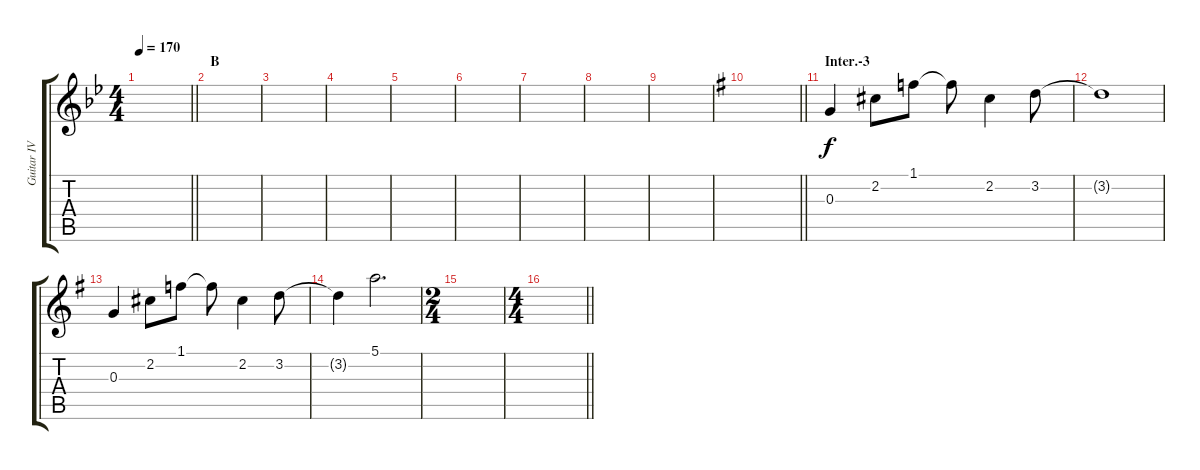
\track ("Guitar IV (Yamanaka Sawako/\"Catherine\")" "Guitar IV ") {instrument distortionguitar}
\staff {score tabs}
\tuning (E4 B3 G3 D3 A2 E2) {hide}
\ts (4 4)
\tempo 170
\clef g2
\barLineRight lightlight
\ks bb
|
\section ("" "B")
|
|
|
|
|
|
|
|
\barLineRight lightlight
\ks g
|
\section ("" "Inter.-3")
0.3.4 2.2.8 1.1.8 1.1{t}.8 2.2.4 3.2.8 |
3.2{t}.1 |
0.3.4 2.2.8 1.1.8 1.1{t}.8 2.2.4 3.2.8 |
3.2{t}.4 5.1.2{d} |
\ts (2 4)
|
\ts (4 4)
\barLineRight lightlight
